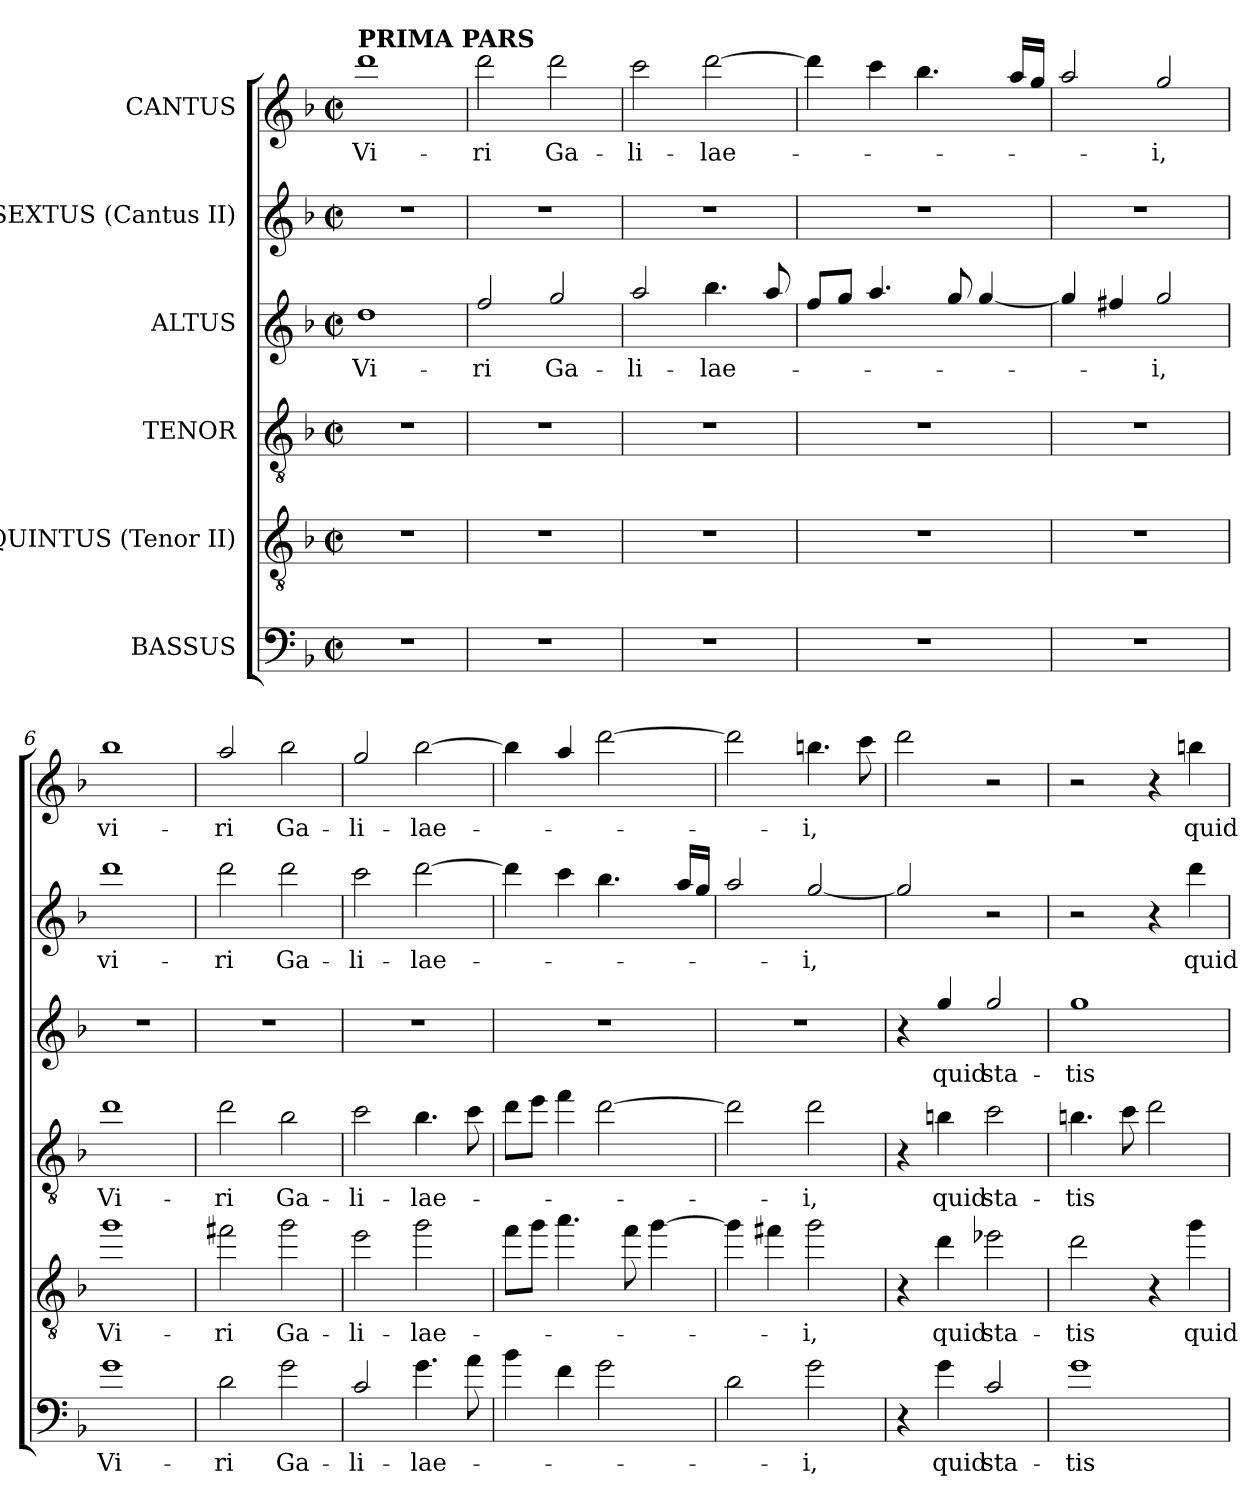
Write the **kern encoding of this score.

**kern	**text	**kern	**text	**kern	**text	**kern	**text	**kern	**text	**kern	**text
*part6	*part6	*part5	*part5	*part4	*part4	*part3	*part3	*part2	*part2	*part1	*part1
*staff6	*staff6	*staff5	*staff5	*staff4	*staff4	*staff3	*staff3	*staff2	*staff2	*staff1	*staff1
*I"BASSUS	*	*I"QUINTUS (Tenor II)	*	*I"TENOR	*	*I"ALTUS	*	*I"SEXTUS (Cantus II)	*	*I"CANTUS	*
*clefF4	*	*clefGv2	*	*clefGv2	*	*clefG2	*	*clefG2	*	*clefG2	*
*ITrd12c21	*	*ITrd8c14	*	*ITrd8c14	*	*ITrd12c21	*	*ITrd12c21	*	*ITrd12c21	*
*k[b-]	*	*k[b-]	*	*k[b-]	*	*k[b-]	*	*k[b-]	*	*k[b-]	*
*d:	*	*d:	*	*d:	*	*d:	*	*d:	*	*d:	*
*M2/2	*	*M2/2	*	*M2/2	*	*M2/2	*	*M2/2	*	*M2/2	*
*met(c|)	*	*met(c|)	*	*met(c|)	*	*met(c|)	*	*met(c|)	*	*met(c|)	*
=1	=1	=1	=1	=1	=1	=1	=1	=1	=1	=1	=1
!	!	!	!	!	!	!	!	!	!	!LO:TX:a:B:t=PRIMA PARS	!
1r	.	1r	.	1r	.	1d	Vi-	1r	.	1dd	Vi-
=2	=2	=2	=2	=2	=2	=2	=2	=2	=2	=2	=2
1r	.	1r	.	1r	.	2f/	-ri	1r	.	2dd\	-ri
.	.	.	.	.	.	2g/	Ga-	.	.	2dd\	Ga-
=3	=3	=3	=3	=3	=3	=3	=3	=3	=3	=3	=3
1r	.	1r	.	1r	.	2a/	-li-	1r	.	2cc\	-li-
.	.	.	.	.	.	4.b-\	-lae-	.	.	[2dd\	-lae-
.	.	.	.	.	.	8a/	.	.	.	.	.
=4	=4	=4	=4	=4	=4	=4	=4	=4	=4	=4	=4
1r	.	1r	.	1r	.	8f/L	.	1r	.	4dd\]	.
.	.	.	.	.	.	8g/J	.	.	.	.	.
.	.	.	.	.	.	4.a/	.	.	.	4cc\	.
.	.	.	.	.	.	.	.	.	.	4.b-\	.
.	.	.	.	.	.	8g/	.	.	.	.	.
.	.	.	.	.	.	[4g/	.	.	.	.	.
.	.	.	.	.	.	.	.	.	.	16a/LL	.
.	.	.	.	.	.	.	.	.	.	16g/JJ	.
=5	=5	=5	=5	=5	=5	=5	=5	=5	=5	=5	=5
1r	.	1r	.	1r	.	4g/]	.	1r	.	2a/	.
.	.	.	.	.	.	4f#X/	.	.	.	.	.
.	.	.	.	.	.	2g/	-i,	.	.	2g/	-i,
=6	=6	=6	=6	=6	=6	=6	=6	=6	=6	=6	=6
1G	Vi-	1g	Vi-	1d	Vi-	1r	.	1dd	vi-	1b-	vi-
=7	=7	=7	=7	=7	=7	=7	=7	=7	=7	=7	=7
2D\	-ri	2f#X\	-ri	2d\	-ri	1r	.	2dd\	-ri	2a/	-ri
2G\	Ga-	2g\	Ga-	2B-\	Ga-	.	.	2dd\	Ga-	2b-\	Ga-
!!LO:LB:g=z
=8	=8	=8	=8	=8	=8	=8	=8	=8	=8	=8	=8
2C/	-li-	2e\	-li-	2c\	-li-	1r	.	2cc\	-li-	2g/	-li-
4.G\	-lae-	2g\	-lae-	4.B-\	-lae-	.	.	[2dd\	-lae-	[2b-\	-lae-
8A\	.	.	.	8c\	.	.	.	.	.	.	.
=9	=9	=9	=9	=9	=9	=9	=9	=9	=9	=9	=9
4B-\	.	8f\L	.	8d\L	.	1r	.	4dd\]	.	4b-\]	.
.	.	8g\J	.	8e\J	.	.	.	.	.	.	.
4F\	.	4.a\	.	4f\	.	.	.	4cc\	.	4a/	.
2G\	.	.	.	[2d\	.	.	.	4.b-\	.	[2dd\	.
.	.	8f\	.	.	.	.	.	.	.	.	.
.	.	[4g\	.	.	.	.	.	.	.	.	.
.	.	.	.	.	.	.	.	16a/LL	.	.	.
.	.	.	.	.	.	.	.	16g/JJ	.	.	.
=10	=10	=10	=10	=10	=10	=10	=10	=10	=10	=10	=10
2D\	.	4g\]	.	2d\]	.	1r	.	2a/	.	2dd\]	.
.	.	4f#X\	.	.	.	.	.	.	.	.	.
2G\	-i,	2g\	-i,	2d\	-i,	.	.	[2g/	-i,	4.bn\	-i,
.	.	.	.	.	.	.	.	.	.	8cc\	.
=11	=11	=11	=11	=11	=11	=11	=11	=11	=11	=11	=11
4r	.	4r	.	4r	.	4r	.	2g/]	.	2dd\	.
4G\	quid	4d\	quid	4Bn\	quid	4g/	quid	.	.	.	.
2C/	sta-	2e-X\	sta-	2c\	sta-	2g/	sta-	2r	.	2r	.
=12	=12	=12	=12	=12	=12	=12	=12	=12	=12	=12	=12
1G	-tis	2d\	-tis	4.Bn\	-tis	1g	-tis	2r	.	2r	.
.	.	.	.	8c\	.	.	.	.	.	.	.
.	.	4r	.	2d\	.	.	.	4r	.	4r	.
.	.	4g\	quid	.	.	.	.	4dd\	quid	4bn\	quid
=	=	=	=	=	=	=	=	=	=	=	=
*-	*-	*-	*-	*-	*-	*-	*-	*-	*-	*-	*-
